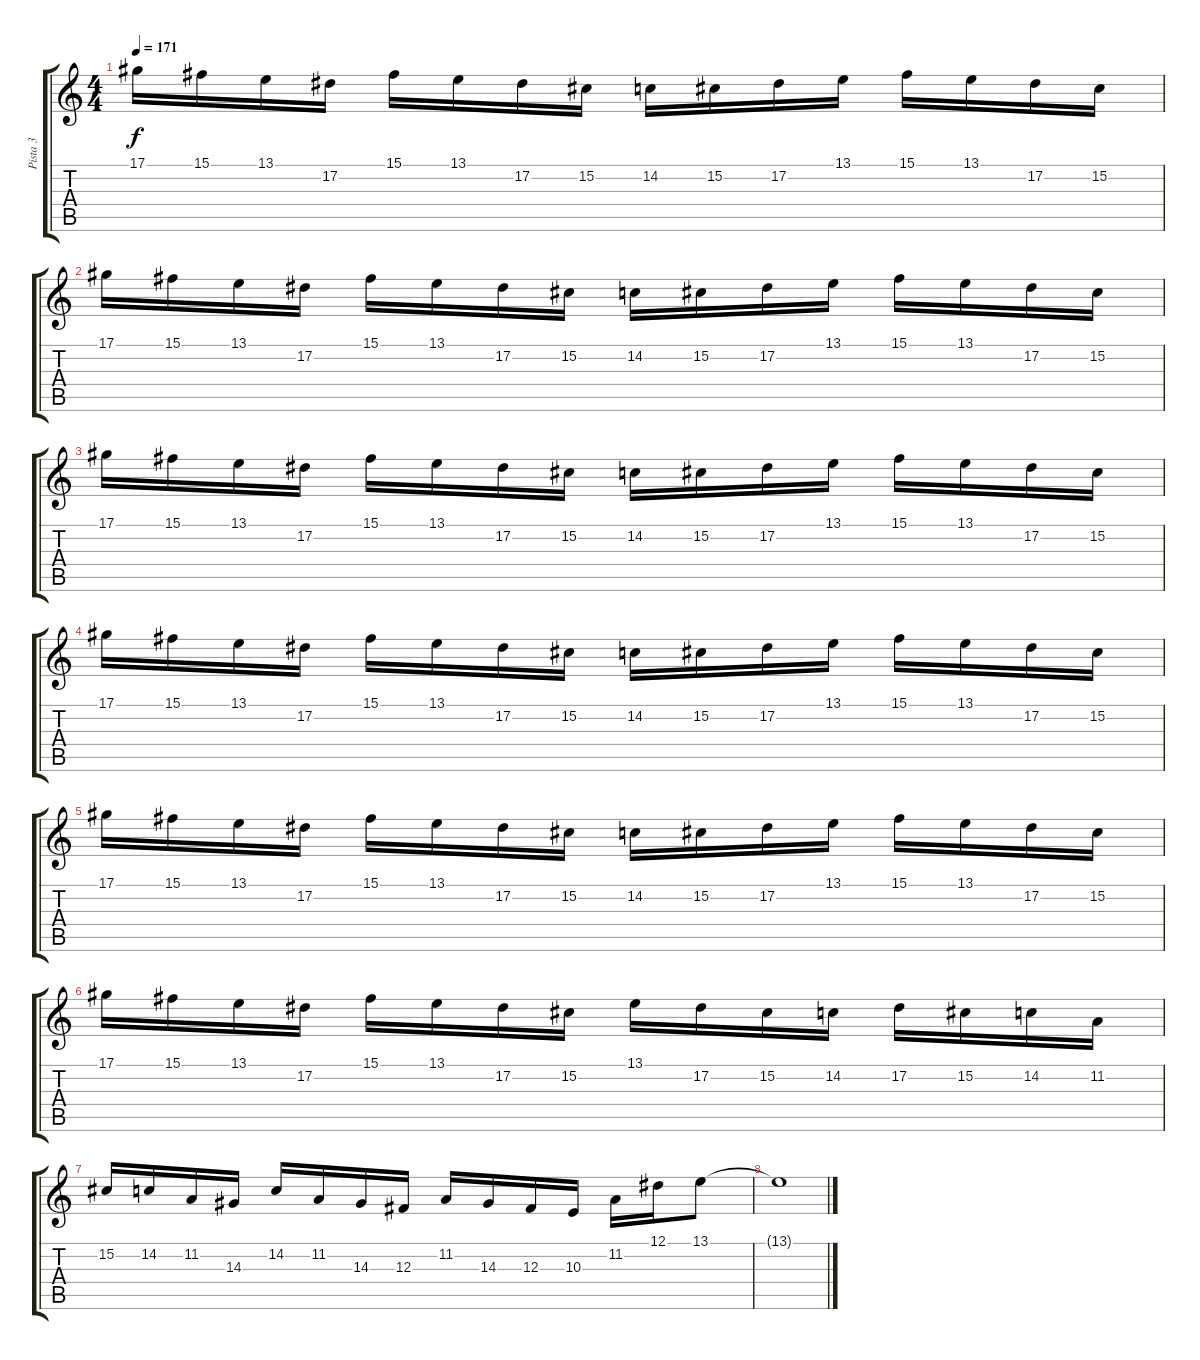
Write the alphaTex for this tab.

\track ("Pista 3" "Pista 3") {instrument harpsichord}
\staff {score tabs}
\tuning (Eb4 Bb3 Gb3 Db3 Ab2 Eb2) {hide}
\ts (4 4)
\tempo 171
\clef g2
\ks c
17.1.16{dy f} 15.1.16 13.1.16 17.2.16 15.1.16 13.1.16 17.2.16 15.2.16 14.2.16 15.2.16 17.2.16 13.1.16 15.1.16 13.1.16 17.2.16 15.2.16 |
17.1.16 15.1.16 13.1.16 17.2.16 15.1.16 13.1.16 17.2.16 15.2.16 14.2.16 15.2.16 17.2.16 13.1.16 15.1.16 13.1.16 17.2.16 15.2.16 |
17.1.16 15.1.16 13.1.16 17.2.16 15.1.16 13.1.16 17.2.16 15.2.16 14.2.16 15.2.16 17.2.16 13.1.16 15.1.16 13.1.16 17.2.16 15.2.16 |
17.1.16 15.1.16 13.1.16 17.2.16 15.1.16 13.1.16 17.2.16 15.2.16 14.2.16 15.2.16 17.2.16 13.1.16 15.1.16 13.1.16 17.2.16 15.2.16 |
17.1.16 15.1.16 13.1.16 17.2.16 15.1.16 13.1.16 17.2.16 15.2.16 14.2.16 15.2.16 17.2.16 13.1.16 15.1.16 13.1.16 17.2.16 15.2.16 |
17.1.16 15.1.16 13.1.16 17.2.16 15.1.16 13.1.16 17.2.16 15.2.16 13.1.16 17.2.16 15.2.16 14.2.16 17.2.16 15.2.16 14.2.16 11.2.16 |
15.2.16 14.2.16 11.2.16 14.3.16 14.2.16 11.2.16 14.3.16 12.3.16 11.2.16 14.3.16 12.3.16 10.3.16 11.2.16 12.1.16 13.1.8 |
13.1{t}.1
